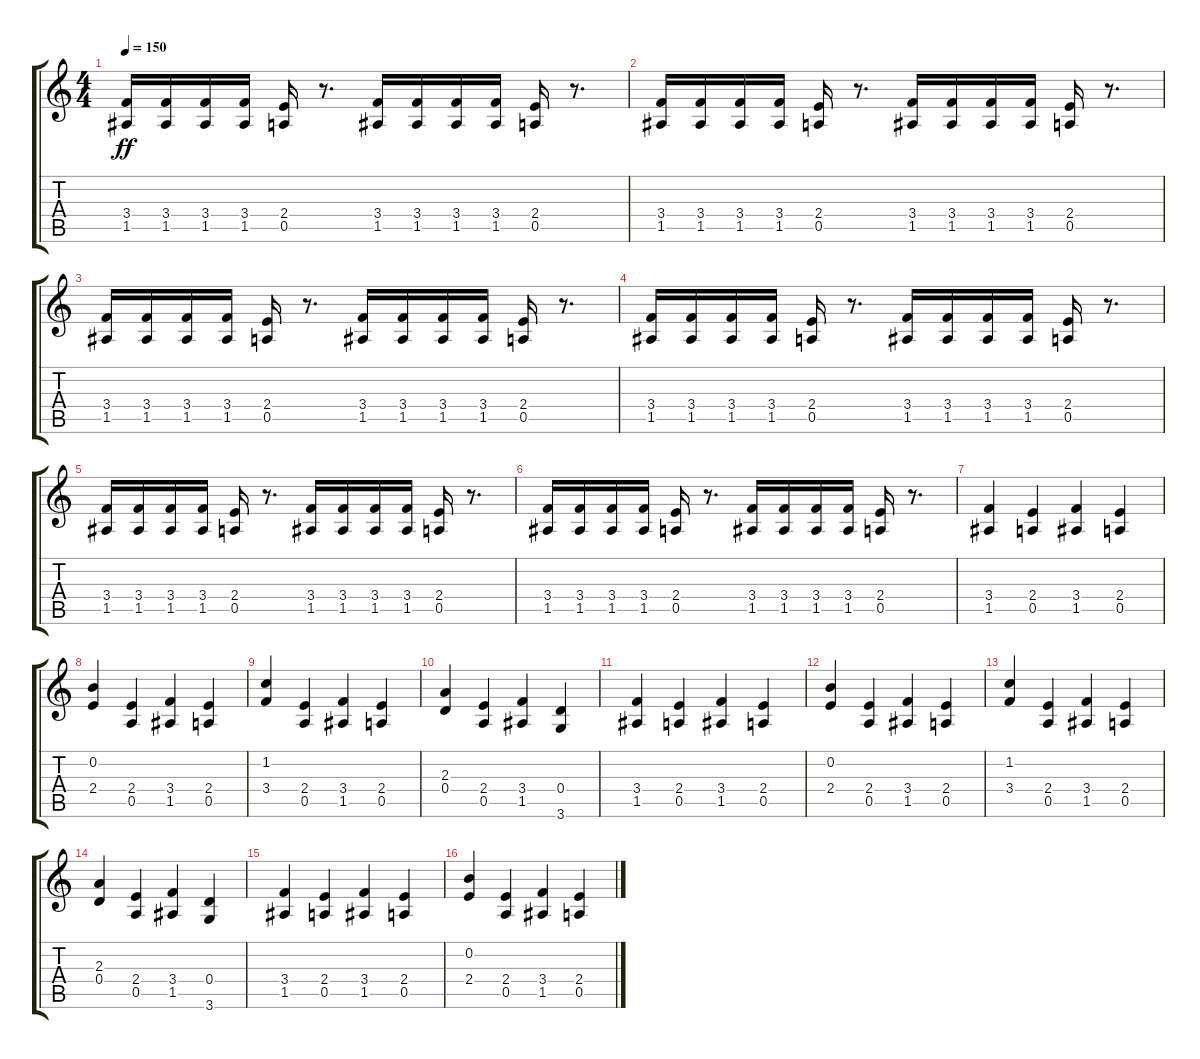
\track "" {instrument distortionguitar}
\staff {score tabs}
\tuning (E4 B3 G3 D3 A2 E2) {hide}
\ts (4 4)
\tempo 150
\clef g2
\ks c
(3.4 1.5).16{dy ff} (3.4 1.5).16 (3.4 1.5).16 (3.4 1.5).16 (2.4 0.5).16 r.8{d} (3.4 1.5).16 (3.4 1.5).16 (3.4 1.5).16 (3.4 1.5).16 (2.4 0.5).16 r.8{d} |
(3.4 1.5).16 (3.4 1.5).16 (3.4 1.5).16 (3.4 1.5).16 (2.4 0.5).16 r.8{d} (3.4 1.5).16 (3.4 1.5).16 (3.4 1.5).16 (3.4 1.5).16 (2.4 0.5).16 r.8{d} |
(3.4 1.5).16 (3.4 1.5).16 (3.4 1.5).16 (3.4 1.5).16 (2.4 0.5).16 r.8{d} (3.4 1.5).16 (3.4 1.5).16 (3.4 1.5).16 (3.4 1.5).16 (2.4 0.5).16 r.8{d} |
(3.4 1.5).16 (3.4 1.5).16 (3.4 1.5).16 (3.4 1.5).16 (2.4 0.5).16 r.8{d} (3.4 1.5).16 (3.4 1.5).16 (3.4 1.5).16 (3.4 1.5).16 (2.4 0.5).16 r.8{d} |
(3.4 1.5).16 (3.4 1.5).16 (3.4 1.5).16 (3.4 1.5).16 (2.4 0.5).16 r.8{d} (3.4 1.5).16 (3.4 1.5).16 (3.4 1.5).16 (3.4 1.5).16 (2.4 0.5).16 r.8{d} |
(3.4 1.5).16 (3.4 1.5).16 (3.4 1.5).16 (3.4 1.5).16 (2.4 0.5).16 r.8{d} (3.4 1.5).16 (3.4 1.5).16 (3.4 1.5).16 (3.4 1.5).16 (2.4 0.5).16 r.8{d} |
(3.4 1.5).4 (2.4 0.5).4 (3.4 1.5).4 (2.4 0.5).4 |
(0.2 2.4).4 (2.4 0.5).4 (3.4 1.5).4 (2.4 0.5).4 |
(1.2 3.4).4 (2.4 0.5).4 (3.4 1.5).4 (2.4 0.5).4 |
(2.3 0.4).4 (2.4 0.5).4 (3.4 1.5).4 (0.4 3.6).4 |
(3.4 1.5).4 (2.4 0.5).4 (3.4 1.5).4 (2.4 0.5).4 |
(0.2 2.4).4 (2.4 0.5).4 (3.4 1.5).4 (2.4 0.5).4 |
(1.2 3.4).4 (2.4 0.5).4 (3.4 1.5).4 (2.4 0.5).4 |
(2.3 0.4).4 (2.4 0.5).4 (3.4 1.5).4 (0.4 3.6).4 |
(3.4 1.5).4 (2.4 0.5).4 (3.4 1.5).4 (2.4 0.5).4 |
(0.2 2.4).4 (2.4 0.5).4 (3.4 1.5).4 (2.4 0.5).4
